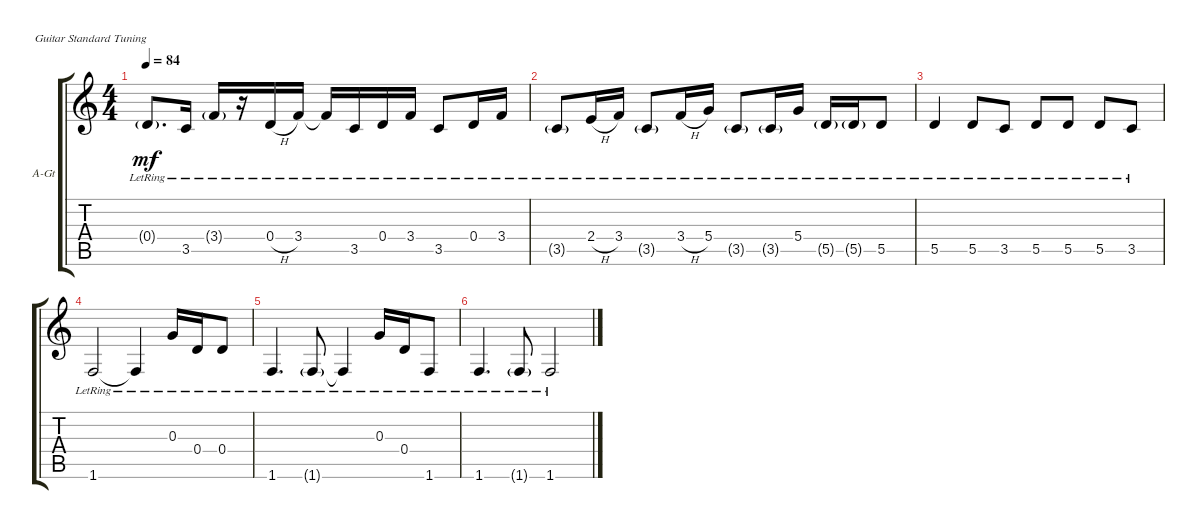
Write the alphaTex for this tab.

\defaultSystemsLayout 4
\bracketExtendMode groupsimilarinstruments
\firstSystemTrackNameOrientation horizontal
\otherSystemsTrackNameOrientation horizontal
\track ("Acoustic Guitar" "A-Gt") {instrument acousticguitarsteel}
\staff {score tabs}
\tuning (E4 B3 G3 D3 A2 E2)
\ts (4 4)
\tempo 84
\clef g2
\ks aminor
0.4{g lr}.8{d dy mf} 3.5{lr}.16 3.4{g lr}.16 r.16 0.4{h lr}.16 3.4{lr}.16 3.4{lr t}.16 3.5{lr}.16 0.4{lr}.16 3.4{lr}.16 3.5{lr}.8 0.4{lr}.16 3.4{lr}.16 |
3.5{g lr}.8 2.4{h lr}.16 3.4{lr}.16 3.5{g lr}.8 3.4{h lr}.16 5.4{lr}.16 3.5{g lr}.8 3.5{g lr}.16 5.4{lr}.16 5.5{g lr}.16 5.5{g lr}.16 5.5{lr}.8 |
5.5{lr}.4 5.5{lr}.8 3.5{lr}.8 5.5{lr}.8 5.5{lr}.8 5.5{lr}.8 3.5{lr}.8 |
1.6{lr}.2 1.6{lr t}.4 0.3{lr}.16 0.4{lr}.16 0.4{lr}.8 |
1.6{lr}.4{d} 1.6{g lr}.8 1.6{lr t}.4 0.3{lr}.16 0.4{lr}.16 1.6{lr}.8 |
1.6{lr}.4{d} 1.6{g lr}.8 1.6{lr}.2
